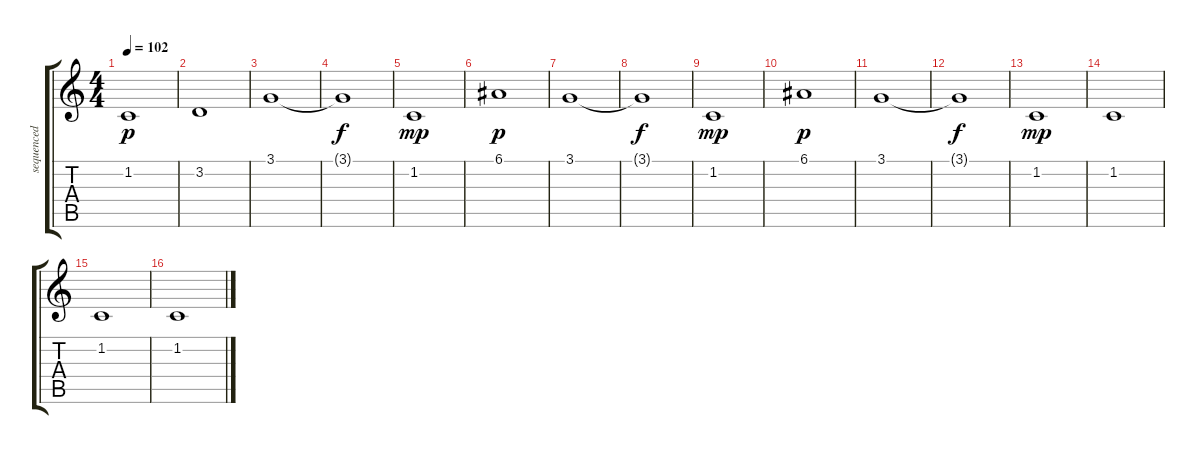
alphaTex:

\track ("sequenced by aCiDTeST" "sequenced ") {instrument stringensemble1}
\staff {score tabs}
\tuning (E4 B3 G3 D3 A2 E2) {hide}
\ts (4 4)
\tempo 102
\clef g2
\ks c
1.2.1{dy p} |
3.2.1 |
3.1.1 |
3.1{t}.1{dy f} |
1.2.1{dy mp} |
6.1.1{dy p} |
3.1.1 |
3.1{t}.1{dy f} |
1.2.1{dy mp} |
6.1.1{dy p} |
3.1.1 |
3.1{t}.1{dy f} |
1.2.1{dy mp} |
1.2.1 |
1.2.1 |
1.2.1
